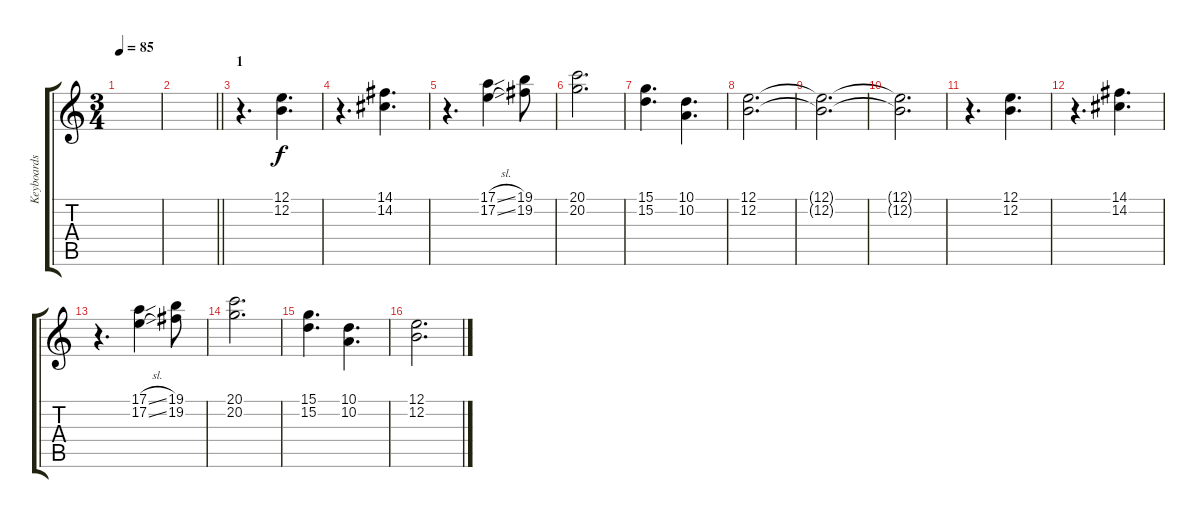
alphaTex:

\track ("Keyboards 1" "Keyboards ") {instrument rockorgan}
\staff {score tabs}
\tuning (E4 B3 G3 D3 A2 E2) {hide}
\ts (3 4)
\tempo 85
\clef g2
\ks c
|
\barLineRight lightlight
|
\section ("" "1")
r.4{d} (12.1 12.2).4{d} |
r.4{d} (14.1 14.2).4{d} |
r.4{d} (17.1{sl} 17.2{sl}).4 (19.1 19.2).8 |
(20.1 20.2).2{d} |
(15.1 15.2).4{d} (10.1 10.2).4{d} |
(12.1 12.2).2{d} |
(12.1{t} 12.2{t}).2{d} |
(12.1{t} 12.2{t}).2{d} |
r.4{d} (12.1 12.2).4{d} |
r.4{d} (14.1 14.2).4{d} |
r.4{d} (17.1{sl} 17.2{sl}).4 (19.1 19.2).8 |
(20.1 20.2).2{d} |
(15.1 15.2).4{d} (10.1 10.2).4{d} |
(12.1 12.2).2{d}
